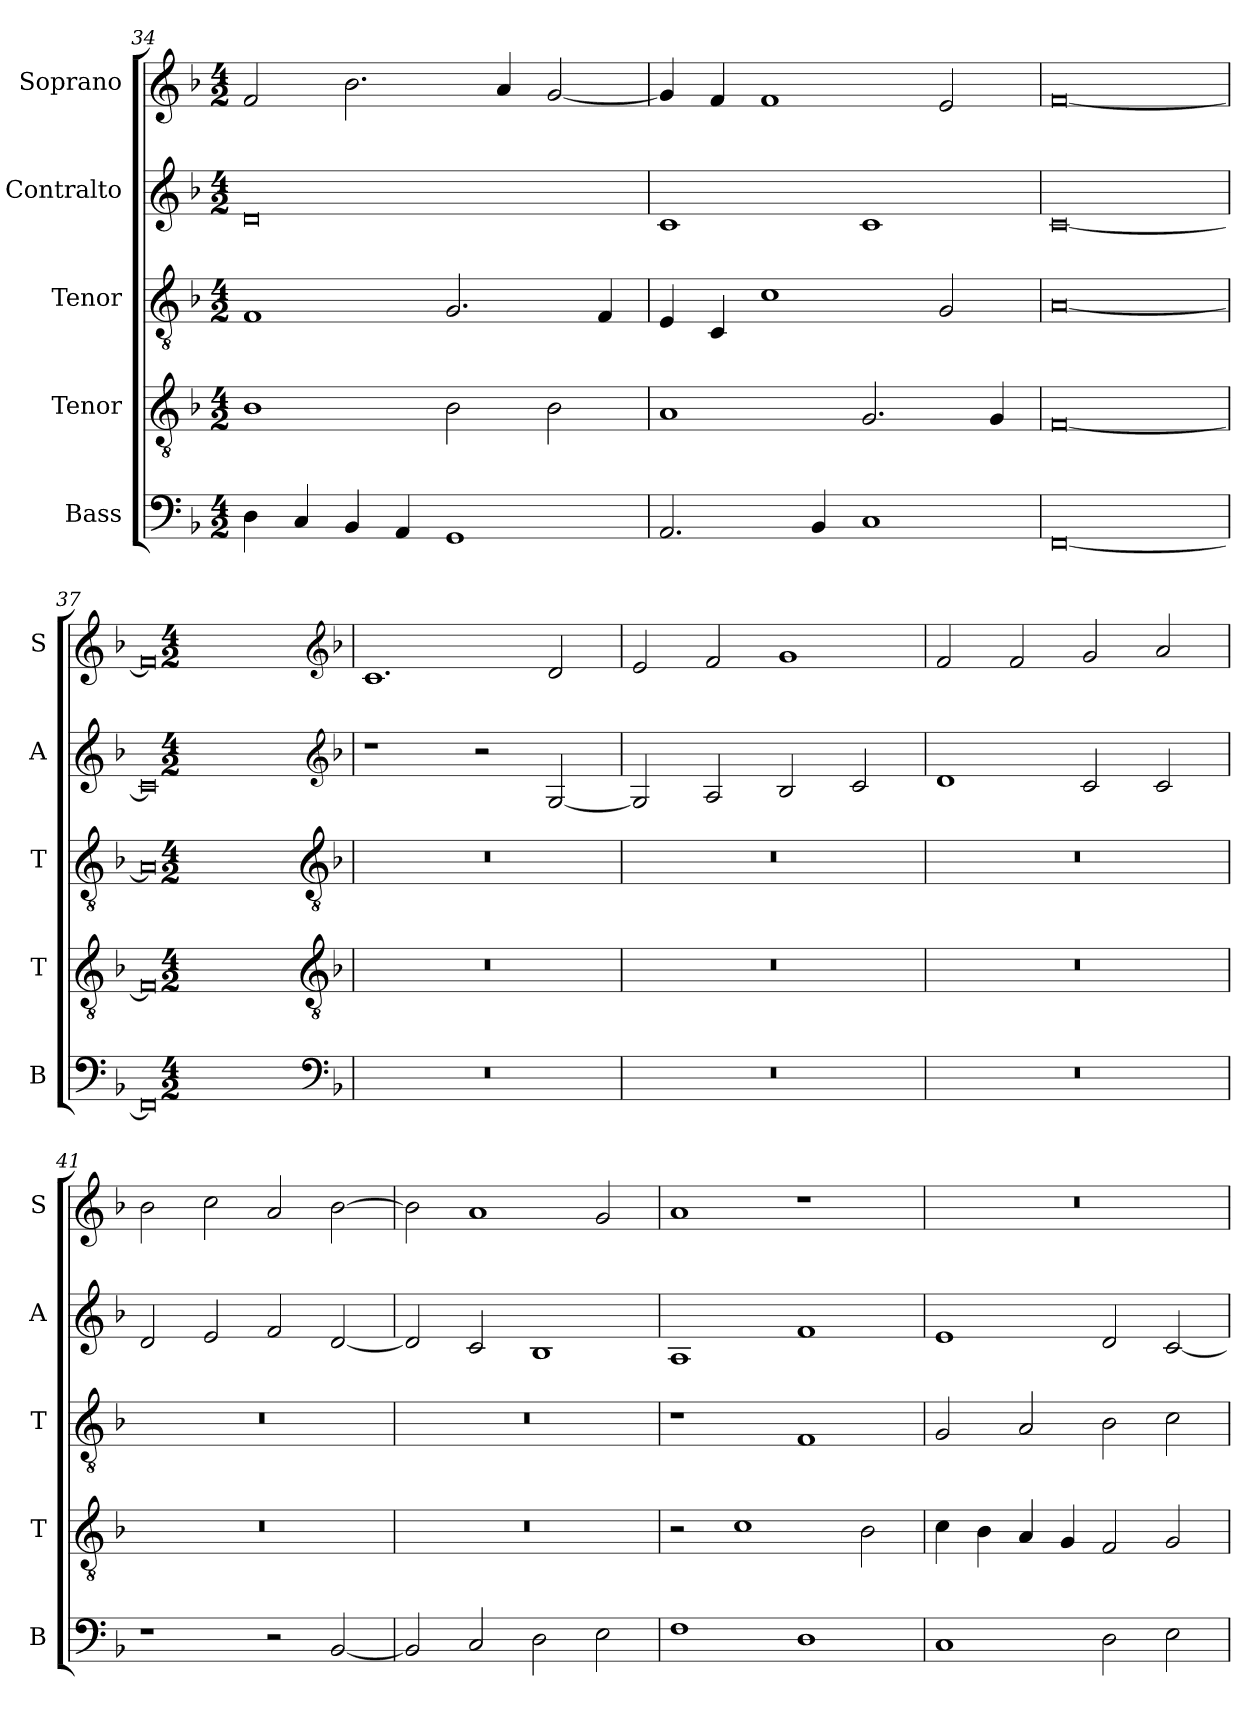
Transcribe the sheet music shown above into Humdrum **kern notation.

**kern	**kern	**kern	**kern	**kern
*part5	*part4	*part3	*part2	*part1
*staff5	*staff4	*staff3	*staff2	*staff1
*I"Bass	*I"Tenor	*I"Tenor	*I"Contralto	*I"Soprano
*I'B	*I'T	*I'T	*I'A	*I'S
*clefF4	*clefGv2	*clefGv2	*clefG2	*clefG2
*k[b-]	*k[b-]	*k[b-]	*k[b-]	*k[b-]
*F:ion	*F:ion	*F:ion	*F:ion	*F:ion
*M4/2	*M4/2	*M4/2	*M4/2	*M4/2
=34	=34	=34	=34	=34
4D	1B-	1F	0d	2f
4C	.	.	.	.
4BB-	.	.	.	2.b-
4AA	.	.	.	.
1GG	2B-	2.G	.	.
.	.	.	.	4a
.	2B-	.	.	[2g
.	.	4F	.	.
=35	=35	=35	=35	=35
2.AA	1A	4E	1c	4g]
.	.	4C	.	4f
.	.	1c	.	1f
4BB-	.	.	.	.
1C	2.G	.	1c	.
.	.	2G	.	2e
.	4G	.	.	.
=36	=36	=36	=36	=36
[0FF	[0F	[0A	[0c	[0f
=37	=37	=37	=37	=37
0FF]	0F]	0A]	0c]	0f]
*clefF4	*clefGv2	*clefGv2	*clefG2	*clefG2
*k[b-]	*k[b-]	*k[b-]	*k[b-]	*k[b-]
*F:ion	*F:ion	*F:ion	*F:ion	*F:ion
*M4/2	*M4/2	*M4/2	*M4/2	*M4/2
=38	=38	=38	=38	=38
0r	0r	0r	1r	1.c
.	.	.	2r	.
.	.	.	[2G	2d
=39	=39	=39	=39	=39
0r	0r	0r	2G]	2e
.	.	.	2A	2f
.	.	.	2B-	1g
.	.	.	2c	.
=40	=40	=40	=40	=40
0r	0r	0r	1d	2f
.	.	.	.	2f
.	.	.	2c	2g
.	.	.	2c	2a
=41	=41	=41	=41	=41
1r	0r	0r	2d	2b-
.	.	.	2e	2cc
2r	.	.	2f	2a
[2BB-	.	.	[2d	[2b-
=42	=42	=42	=42	=42
2BB-]	0r	0r	2d]	2b-]
2C	.	.	2c	1a
2D	.	.	1B-	.
2E	.	.	.	2g
=43	=43	=43	=43	=43
1F	2r	1r	1A	1a
.	1c	.	.	.
1D	.	1F	1f	1r
.	2B-	.	.	.
=44	=44	=44	=44	=44
1C	4c	2G	1e	0r
.	4B-	.	.	.
.	4A	2A	.	.
.	4G	.	.	.
2D	2F	2B-	2d	.
2E	2G	2c	[2c	.
=	=	=	=	=
*-	*-	*-	*-	*-
